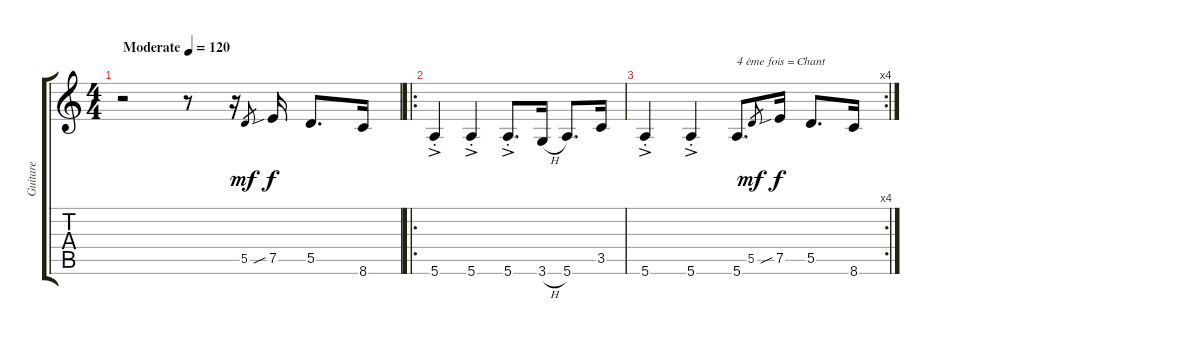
\track ("Guitare" "Guitare") {instrument overdrivenguitar}
\staff {score tabs}
\tuning (E4 B3 G3 D3 A2 E2) {hide}
\ts (4 4)
\tempo (120 "Moderate")
\clef g2
\ks c
r.2{dy mf instrument overdrivenguitar} r.8 r.16 5.5.8{gr} 7.5{sib}.16{dy f} 5.5.8{d} 8.6.16 |
\ro
5.6{ac st}.4 5.6{ac st}.4 5.6{ac st}.8{d} 3.6{h}.16 5.6.8{d} 3.5.16 |
\rc 4
5.6{ac st}.4 5.6{ac st}.4 5.6.8{d txt "4 ème fois = Chant"} 5.5.8{gr dy mf} 7.5{sib}.16{dy f} 5.5.8{d} 8.6.16
